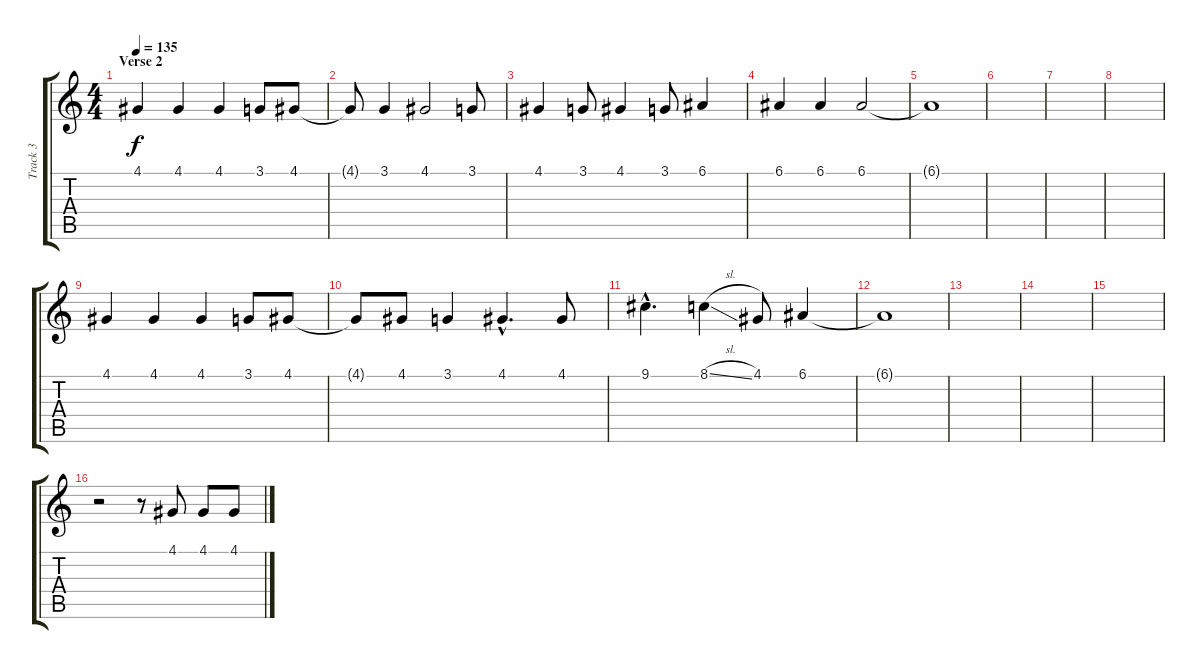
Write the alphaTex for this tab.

\track ("Track 3" "Track 3") {instrument synthvoice}
\staff {score tabs}
\tuning (E4 B3 G3 D3 A2 E2) {hide}
\ts (4 4)
\section ("" "Verse 2")
\tempo 135
\clef g2
\ks c
4.1.4{dy f} 4.1.4 4.1.4 3.1.8 4.1.8 |
4.1{t}.8 3.1.4 4.1.2 3.1.8 |
4.1.4 3.1.8 4.1.4 3.1.8 6.1.4 |
6.1.4 6.1.4 6.1.2 |
6.1{t}.1 |
|
|
|
4.1.4 4.1.4 4.1.4 3.1.8 4.1.8 |
4.1{t}.8 4.1.8 3.1.4 4.1{hac}.4{d} 4.1.8 |
9.1{hac}.4{d} 8.1{sl}.4 4.1.8 6.1.4 |
6.1{t}.1 |
|
|
|
r.2 r.8 4.1.8 4.1.8 4.1.8
